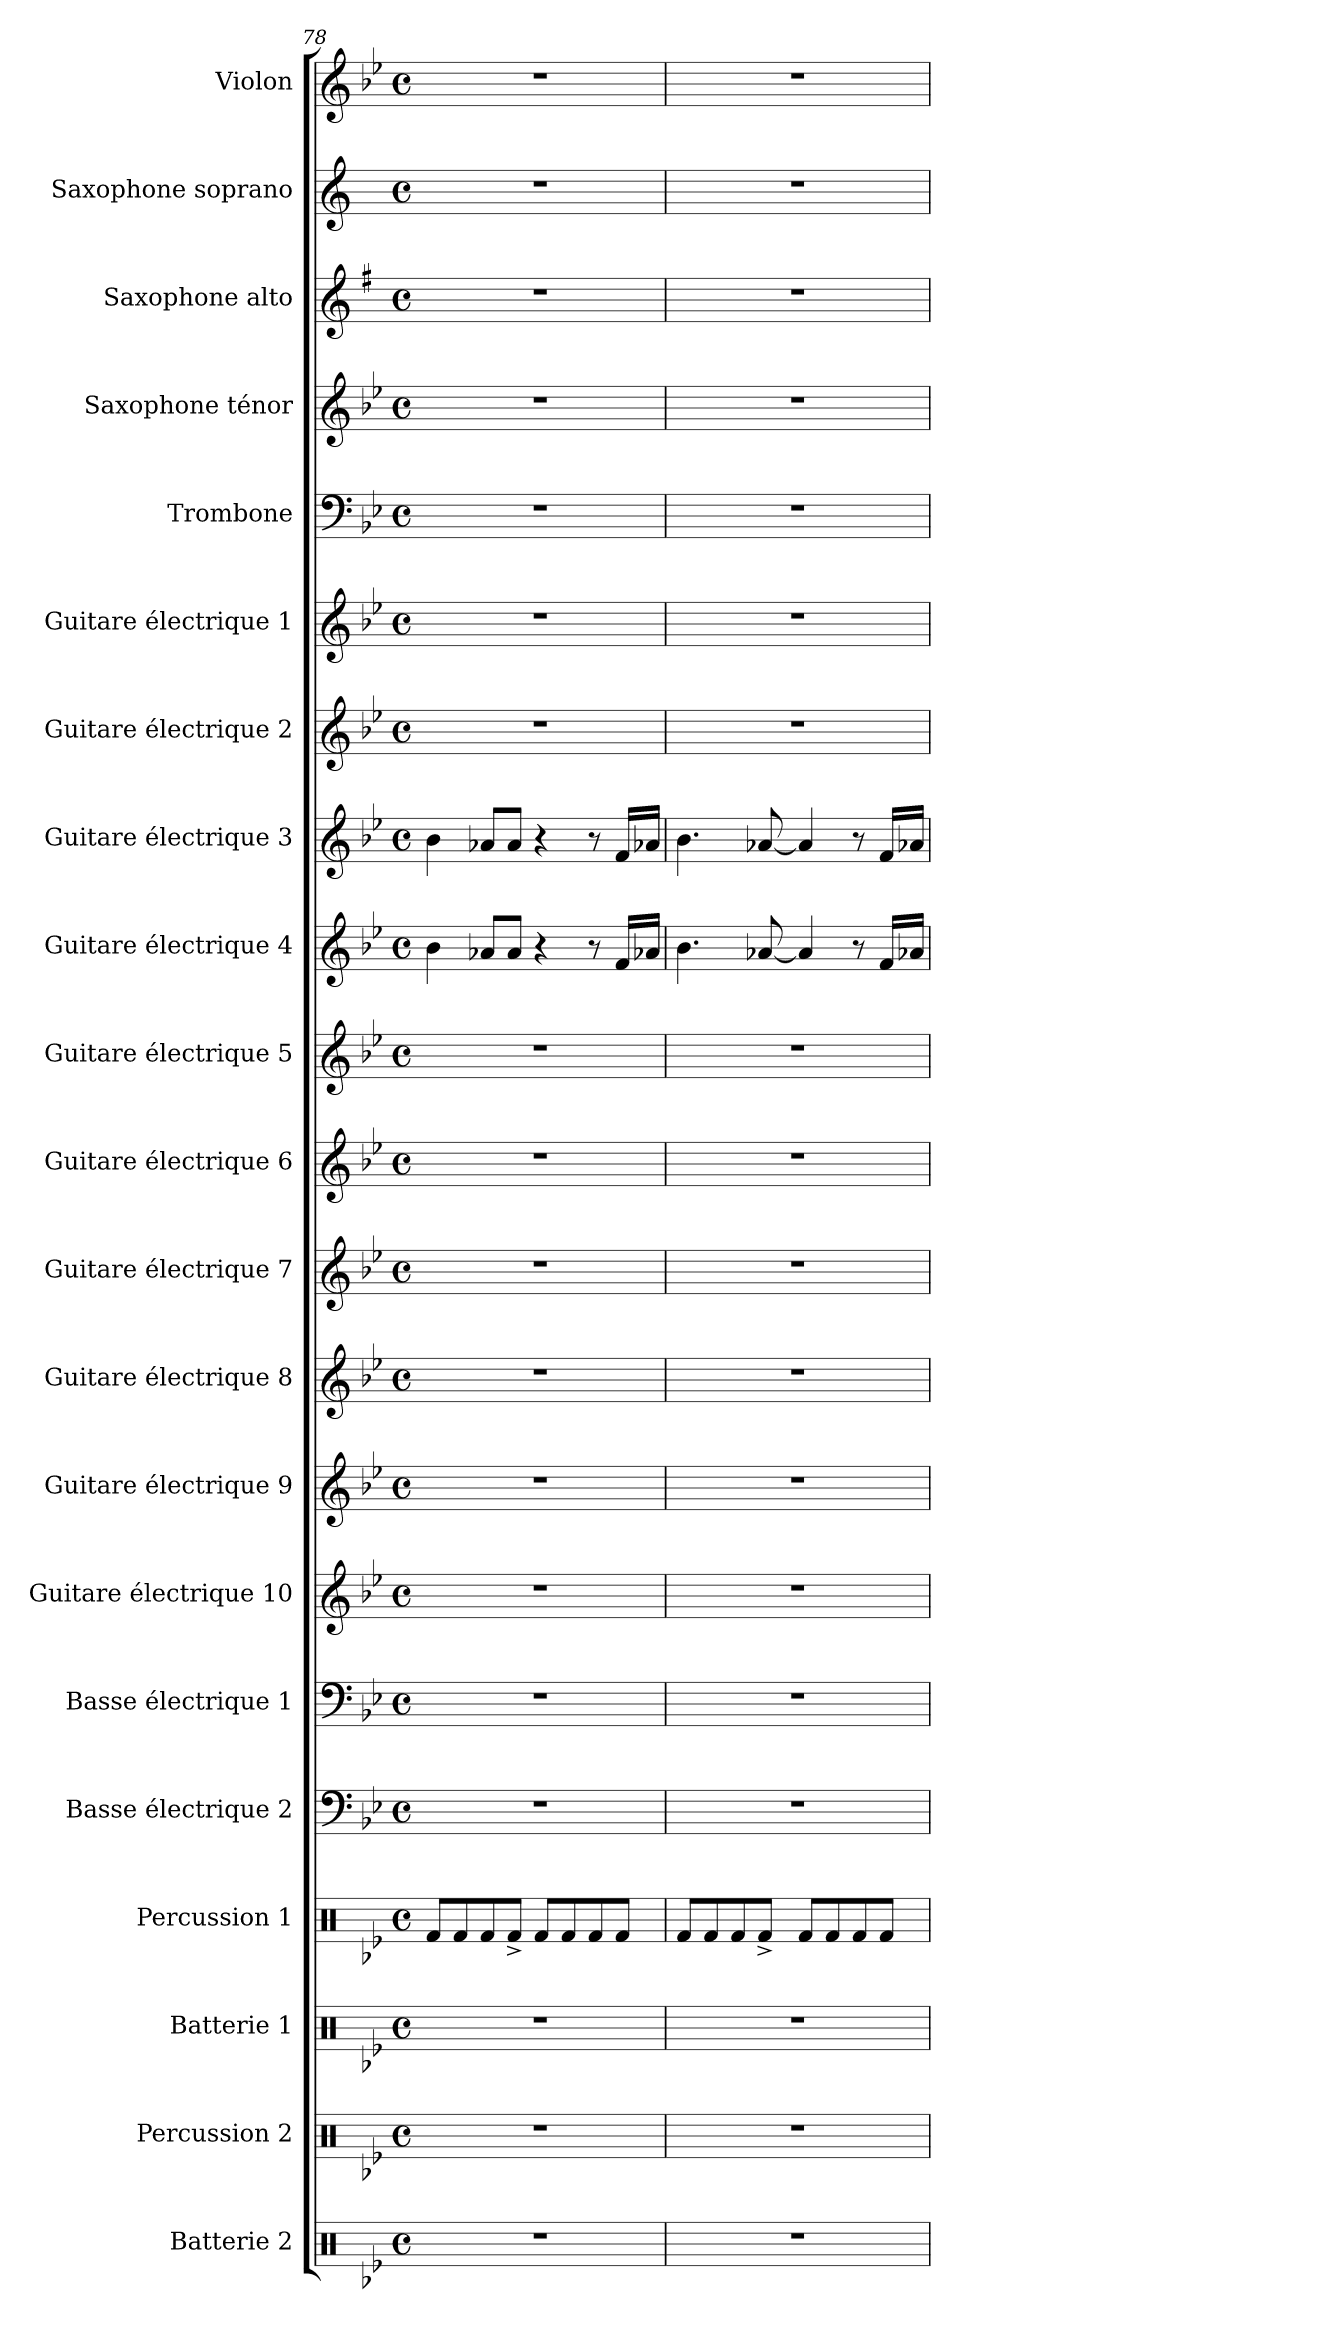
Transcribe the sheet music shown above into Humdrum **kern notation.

**kern	**kern	**kern	**kern	**kern	**kern	**kern	**kern	**kern	**kern	**kern	**kern	**kern	**kern	**kern	**kern	**kern	**kern	**kern	**kern	**kern
*part21	*part20	*part19	*part18	*part17	*part16	*part15	*part14	*part13	*part12	*part11	*part10	*part9	*part8	*part7	*part6	*part5	*part4	*part3	*part2	*part1
*staff21	*staff20	*staff19	*staff18	*staff17	*staff16	*staff15	*staff14	*staff13	*staff12	*staff11	*staff10	*staff9	*staff8	*staff7	*staff6	*staff5	*staff4	*staff3	*staff2	*staff1
*I"Batterie 2	*I"Percussion 2	*I"Batterie 1	*I"Percussion 1	*I"Basse électrique 2	*I"Basse électrique 1	*I"Guitare électrique 10	*I"Guitare électrique 9	*I"Guitare électrique 8	*I"Guitare électrique 7	*I"Guitare électrique 6	*I"Guitare électrique 5	*I"Guitare électrique 4	*I"Guitare électrique 3	*I"Guitare électrique 2	*I"Guitare électrique 1	*I"Trombone	*I"Saxophone ténor	*I"Saxophone alto	*I"Saxophone soprano	*I"Violon
*I'Batt. 2	*I'Perc. 2	*I'Batt. 1	*I'Perc. 1	*I'B.ƒ. 2	*I'B.ƒ. 1	*I'Gtr.ƒ. 10	*I'Gtr.ƒ. 9	*I'Gtr.ƒ. 8	*I'Gtr.ƒ. 7	*I'Gtr.ƒ. 6	*I'Gtr.ƒ. 5	*I'Gtr.ƒ. 4	*I'Gtr.ƒ. 3	*I'Gtr.ƒ. 2	*I'Gtr.ƒ. 1	*I'Tbn.	*I'Sx. T.	*I'Sx. A.	*I'Sx. S.	*I'Vln.
*clefX	*clefX	*clefX	*clefX	*clefF4	*clefF4	*clefG2	*clefG2	*clefG2	*clefG2	*clefG2	*clefG2	*clefG2	*clefG2	*clefG2	*clefG2	*clefF4	*clefG2	*clefG2	*clefG2	*clefG2
*	*	*	*	*ITrd7c12	*ITrd7c12	*ITrd7c12	*ITrd7c12	*ITrd7c12	*ITrd7c12	*ITrd7c12	*ITrd7c12	*ITrd7c12	*ITrd7c12	*ITrd7c12	*ITrd7c12	*	*ITrd8c14	*ITrd5c9	*ITrd1c2	*
*k[b-e-]	*k[b-e-]	*k[b-e-]	*k[b-e-]	*k[b-e-]	*k[b-e-]	*k[b-e-]	*k[b-e-]	*k[b-e-]	*k[b-e-]	*k[b-e-]	*k[b-e-]	*k[b-e-]	*k[b-e-]	*k[b-e-]	*k[b-e-]	*k[b-e-]	*k[b-e-]	*k[b-e-]	*k[b-e-]	*k[b-e-]
*B-:	*B-:	*B-:	*B-:	*B-:	*B-:	*B-:	*B-:	*B-:	*B-:	*B-:	*B-:	*B-:	*B-:	*B-:	*B-:	*B-:	*B-:	*B-:	*B-:	*B-:
*M4/4	*M4/4	*M4/4	*M4/4	*M4/4	*M4/4	*M4/4	*M4/4	*M4/4	*M4/4	*M4/4	*M4/4	*M4/4	*M4/4	*M4/4	*M4/4	*M4/4	*M4/4	*M4/4	*M4/4	*M4/4
*met(c)	*met(c)	*met(c)	*met(c)	*met(c)	*met(c)	*met(c)	*met(c)	*met(c)	*met(c)	*met(c)	*met(c)	*met(c)	*met(c)	*met(c)	*met(c)	*met(c)	*met(c)	*met(c)	*met(c)	*met(c)
=78	=78	=78	=78	=78	=78	=78	=78	=78	=78	=78	=78	=78	=78	=78	=78	=78	=78	=78	=78	=78
1r	1r	1r	8Rf/L	1r	1r	1r	1r	1r	1r	1r	1r	4B-\	4B-\	1r	1r	1r	1r	1r	1r	1r
.	.	.	8Rf/	.	.	.	.	.	.	.	.	.	.	.	.	.	.	.	.	.
.	.	.	8Rf/	.	.	.	.	.	.	.	.	8A-X/L	8A-X/L	.	.	.	.	.	.	.
.	.	.	8Rf^</J	.	.	.	.	.	.	.	.	8A-/J	8A-/J	.	.	.	.	.	.	.
.	.	.	8Rf/L	.	.	.	.	.	.	.	.	4r	4r	.	.	.	.	.	.	.
.	.	.	8Rf/	.	.	.	.	.	.	.	.	.	.	.	.	.	.	.	.	.
.	.	.	8Rf/	.	.	.	.	.	.	.	.	8r	8r	.	.	.	.	.	.	.
.	.	.	8Rf/J	.	.	.	.	.	.	.	.	16F/LL	16F/LL	.	.	.	.	.	.	.
.	.	.	.	.	.	.	.	.	.	.	.	16A-X/JJ	16A-X/JJ	.	.	.	.	.	.	.
=79	=79	=79	=79	=79	=79	=79	=79	=79	=79	=79	=79	=79	=79	=79	=79	=79	=79	=79	=79	=79
1r	1r	1r	8Rf/L	1r	1r	1r	1r	1r	1r	1r	1r	4.B-\	4.B-\	1r	1r	1r	1r	1r	1r	1r
.	.	.	8Rf/	.	.	.	.	.	.	.	.	.	.	.	.	.	.	.	.	.
.	.	.	8Rf/	.	.	.	.	.	.	.	.	.	.	.	.	.	.	.	.	.
.	.	.	8Rf^</J	.	.	.	.	.	.	.	.	[8A-/	[8A-/	.	.	.	.	.	.	.
.	.	.	8Rf/L	.	.	.	.	.	.	.	.	4A-/]	4A-/]	.	.	.	.	.	.	.
.	.	.	8Rf/	.	.	.	.	.	.	.	.	.	.	.	.	.	.	.	.	.
.	.	.	8Rf/	.	.	.	.	.	.	.	.	8r	8r	.	.	.	.	.	.	.
.	.	.	8Rf/J	.	.	.	.	.	.	.	.	16F/LL	16F/LL	.	.	.	.	.	.	.
.	.	.	.	.	.	.	.	.	.	.	.	16A-X/JJ	16A-X/JJ	.	.	.	.	.	.	.
=	=	=	=	=	=	=	=	=	=	=	=	=	=	=	=	=	=	=	=	=
*-	*-	*-	*-	*-	*-	*-	*-	*-	*-	*-	*-	*-	*-	*-	*-	*-	*-	*-	*-	*-
